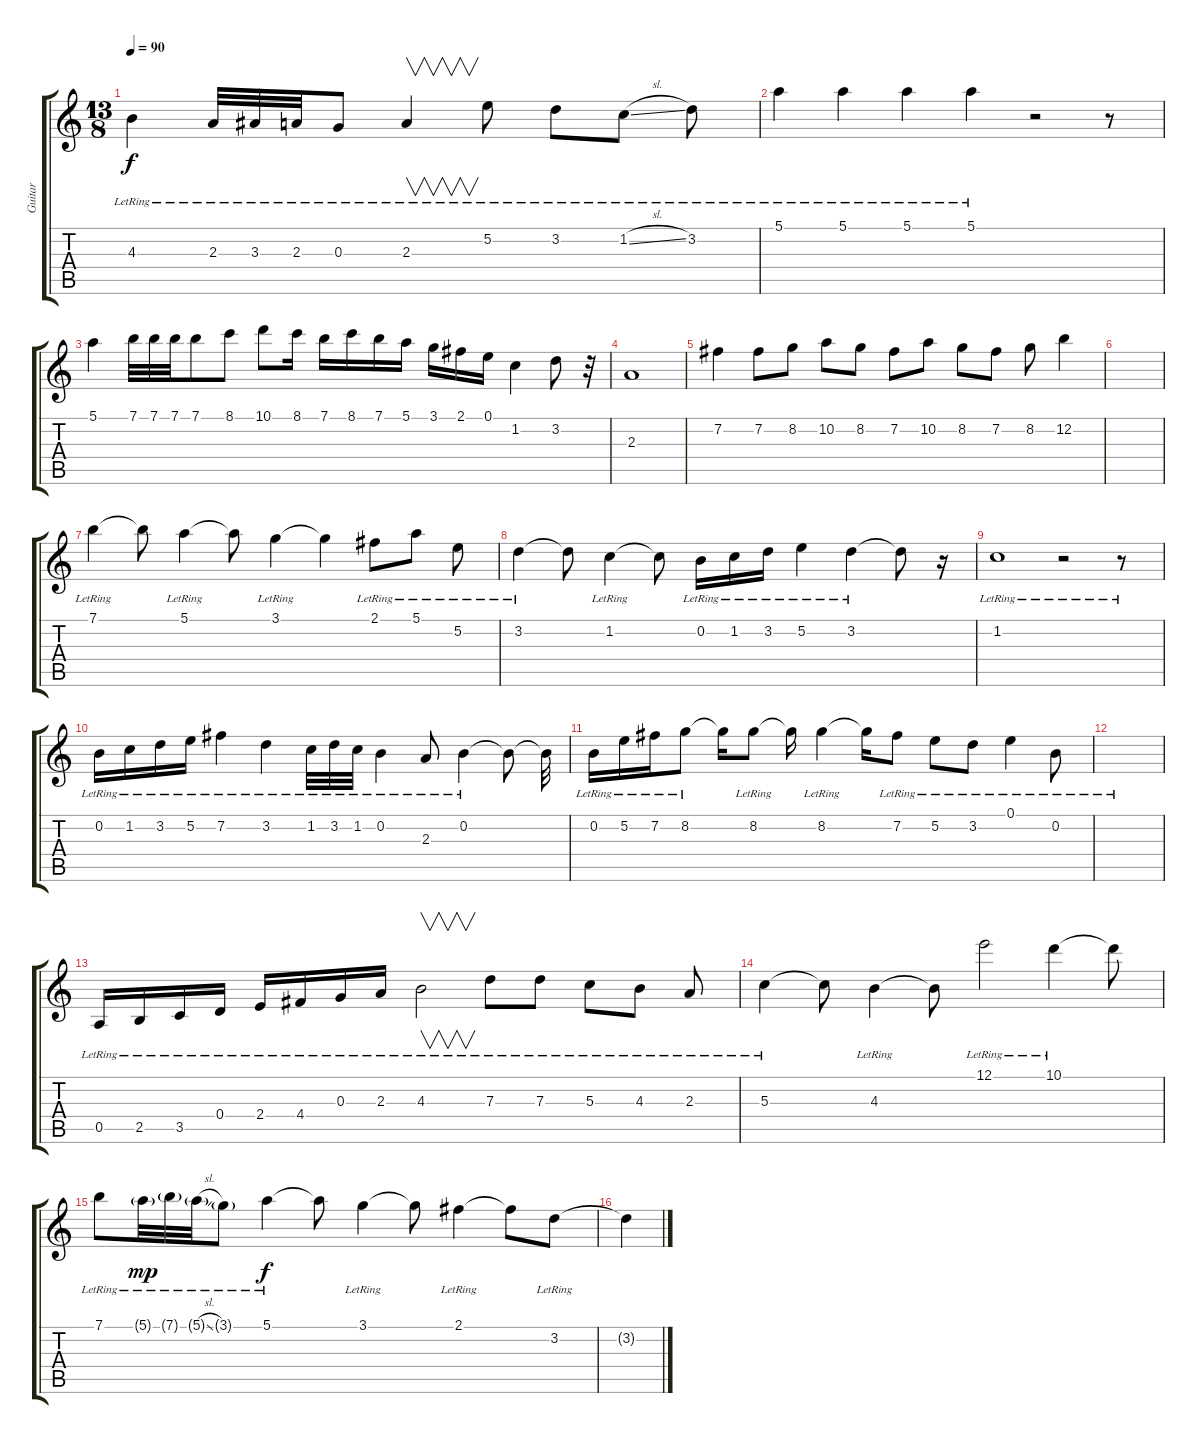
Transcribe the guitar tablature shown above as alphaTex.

\track ("Guitar" "Guitar") {instrument acousticguitarnylon}
\staff {score tabs}
\tuning (E4 B3 G3 D3 A2 E2) {hide}
\ts (13 8)
\tempo 90
\clef g2
\ks c
4.3{lr}.4{dy f} 2.3{lr}.32 3.3{lr}.32 2.3{lr}.32 0.3{lr}.8 2.3{lr}.4{v} 5.2{lr}.8 3.2{lr}.8 1.2{sl lr}.8 3.2{lr}.8 |
5.1{lr}.4 5.1{lr}.4 5.1{lr}.4 5.1{lr}.4 r.2 r.8 |
5.1.4 7.1.32 7.1.32 7.1.32 7.1.8 8.1.8 10.1.8 8.1.16 7.1.16 8.1.16 7.1.16 5.1.16 3.1.16 2.1.16 0.1.16 1.2.4 3.2.8 r.32 |
2.3.1 |
7.2.4 7.2.8 8.2.8 10.2.8 8.2.8 7.2.8 10.2.8 8.2.8 7.2.8 8.2.8 12.2.4 |
|
7.1{lr}.4 7.1{t}.8 5.1{lr}.4 5.1{t}.8 3.1{lr}.4 3.1{t}.4 2.1{lr}.8 5.1{lr}.8 5.2{lr}.8 |
3.2{lr}.4 3.2{t}.8 1.2{lr}.4 1.2{t}.8 0.2{lr}.16 1.2{lr}.16 3.2{lr}.16 5.2{lr}.4 3.2{lr}.4 3.2{t}.8 r.16 |
1.2{lr}.1 r.2 r.8 |
0.2{lr}.16 1.2{lr}.16 3.2{lr}.16 5.2{lr}.16 7.2{lr}.4 3.2{lr}.4 1.2{lr}.32 3.2{lr}.32 1.2{lr}.32 0.2{lr}.4 2.3{lr}.8 0.2{lr}.4 0.2{t}.8 0.2{t}.32 |
0.2{lr}.16 5.2{lr}.16 7.2{lr}.16 8.2{lr}.8 8.2{t}.16 8.2{lr}.8 8.2{t}.16 8.2{lr}.4 8.2{t}.16 7.2{lr}.8 5.2{lr}.8 3.2{lr}.8 0.1{lr}.4 0.2{lr}.8 |
|
0.5{lr}.16 2.5{lr}.16 3.5{lr}.16 0.4{lr}.16 2.4{lr}.16 4.4{lr}.16 0.3{lr}.16 2.3{lr}.16 4.3{lr}.2{v} 7.3{lr}.8 7.3{lr}.8 5.3{lr}.8 4.3{lr}.8 2.3{lr}.8 |
5.3{lr}.4 5.3{t}.8 4.3{lr}.4 4.3{t}.8 12.1{lr}.2 10.1{lr}.4 10.1{t}.8 |
7.1{lr}.8 5.1{g lr}.32{dy mp} 7.1{g lr}.32 5.1{sl g lr}.32 3.1{g lr}.8 5.1{lr}.4{dy f} 5.1{t}.8 3.1{lr}.4 3.1{t}.8 2.1{lr}.4 2.1{t}.8 3.2{lr}.8 |
3.2{t}.4
